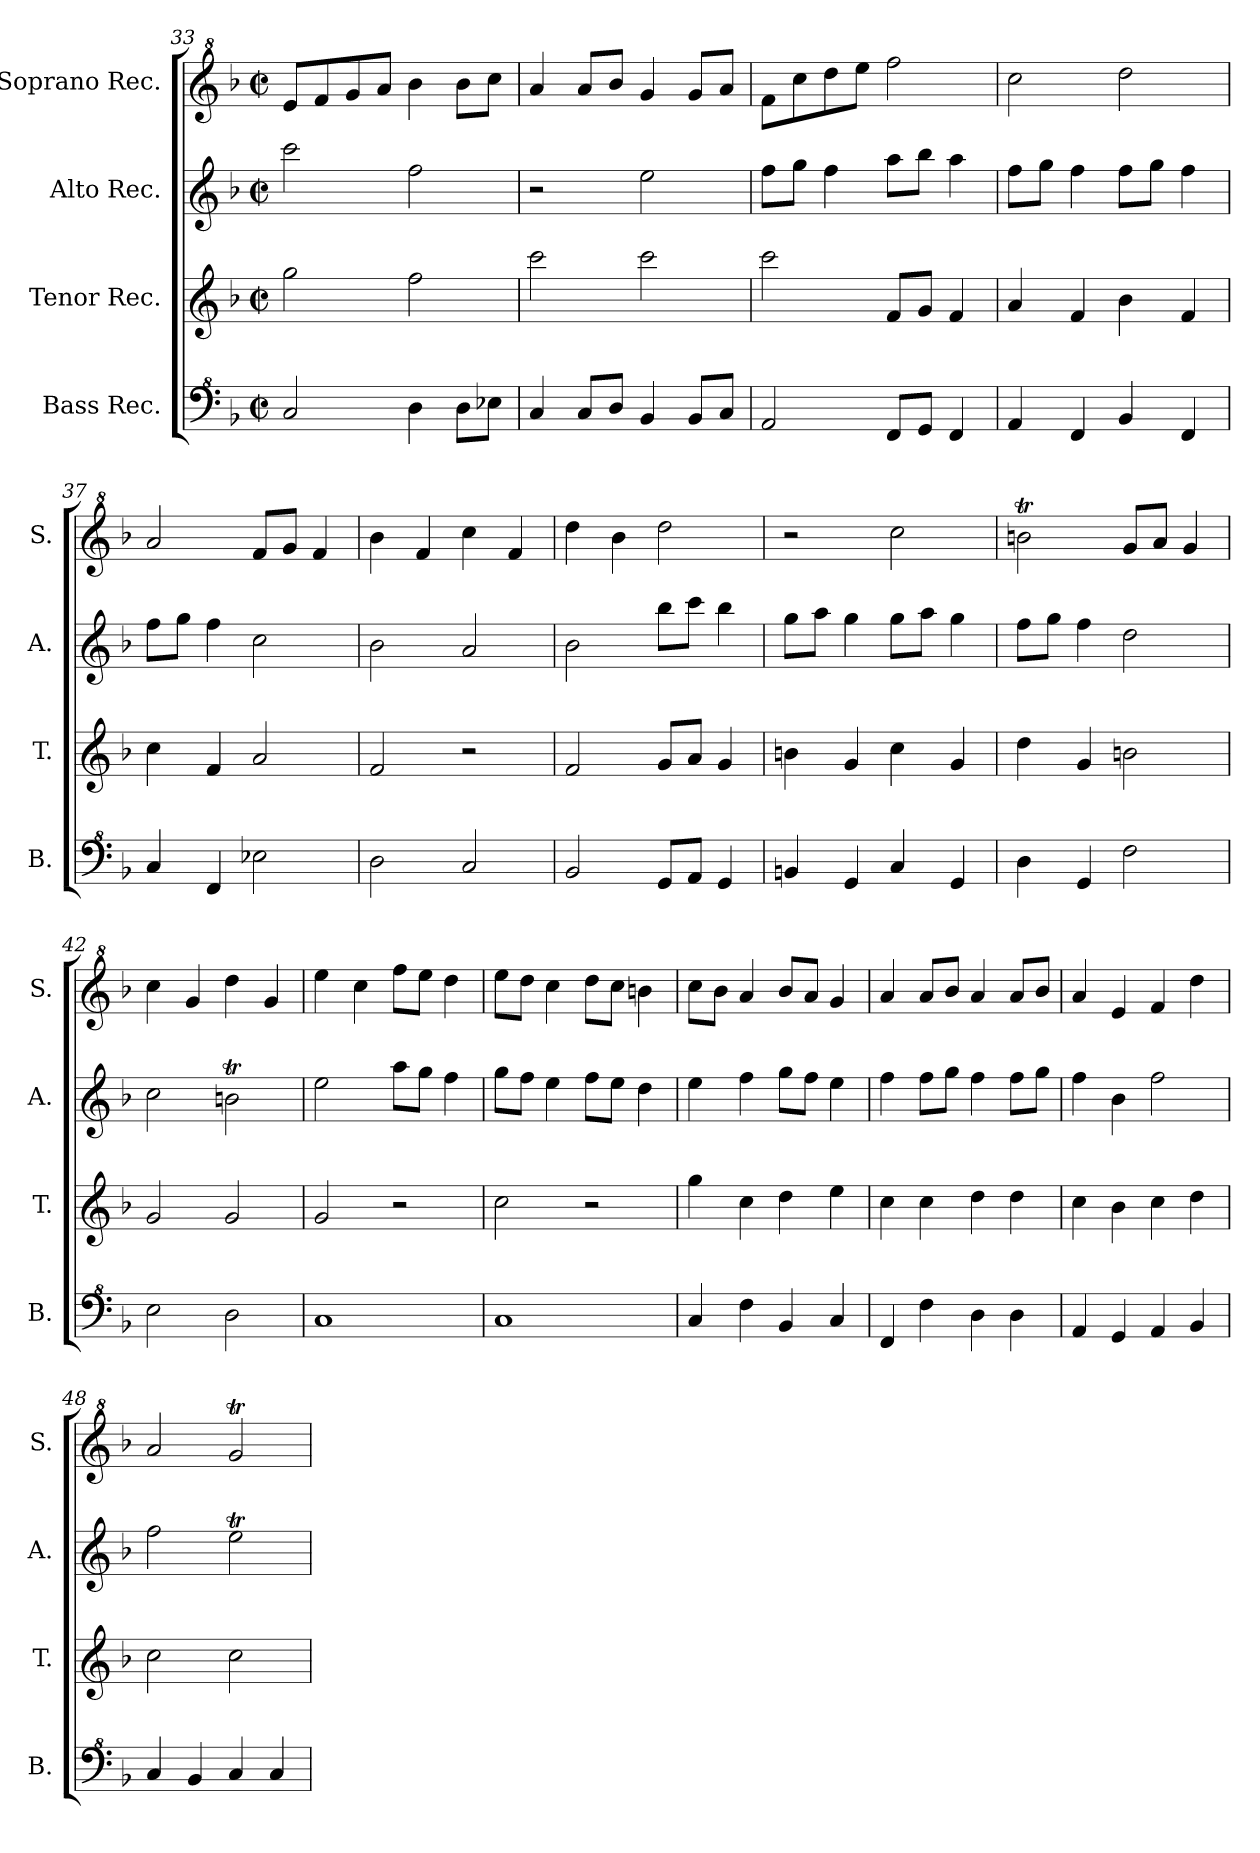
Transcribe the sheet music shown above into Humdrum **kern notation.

**kern	**kern	**kern	**kern
*part4	*part3	*part2	*part1
*staff4	*staff3	*staff2	*staff1
*I"Bass Rec.	*I"Tenor Rec.	*I"Alto Rec.	*I"Soprano Rec.
*I'B.	*I'T.	*I'A.	*I'S.
!!LO:PB:g=z
*clefF^4	*clefG2	*clefG2	*clefG^2
*k[b-]	*k[b-]	*k[b-]	*k[b-]
*F:	*F:	*F:	*F:
*M2/2	*M2/2	*M2/2	*M2/2
*met(c|)	*met(c|)	*met(c|)	*met(c|)
=33	=33	=33	=33
2c/	2gg\	2ccc\	8ee/L
.	.	.	8ff/
.	.	.	8gg/
.	.	.	8aa/J
4d\	2ff\	2ff\	4bb-\
8d\L	.	.	8bb-\L
8e-X\J	.	.	8ccc\J
=34	=34	=34	=34
4c/	2ccc\	2r	4aa/
8c/L	.	.	8aa/L
8d/J	.	.	8bb-/J
4B-/	2ccc\	2ee\	4gg/
8B-/L	.	.	8gg/L
8c/J	.	.	8aa/J
=35	=35	=35	=35
2A/	2ccc\	8ff\L	8ff\L
.	.	8gg\J	8ccc\
.	.	4ff\	8ddd\
.	.	.	8eee\J
8F/L	8f/L	8aa\L	2fff\
8G/J	8g/J	8bb-\J	.
4F/	4f/	4aa\	.
=36	=36	=36	=36
4A/	4a/	8ff\L	2ccc\
.	.	8gg\J	.
4F/	4f/	4ff\	.
4B-/	4b-\	8ff\L	2ddd\
.	.	8gg\J	.
4F/	4f/	4ff\	.
=37	=37	=37	=37
4c/	4cc\	8ff\L	2aa/
.	.	8gg\J	.
4F/	4f/	4ff\	.
2e-X\	2a/	2cc\	8ff/L
.	.	.	8gg/J
.	.	.	4ff/
=38	=38	=38	=38
2d\	2f/	2b-\	4bb-\
.	.	.	4ff/
2c/	2r	2a/	4ccc\
.	.	.	4ff/
=39	=39	=39	=39
2B-/	2f/	2b-\	4ddd\
.	.	.	4bb-\
8G/L	8g/L	8bb-\L	2ddd\
8A/J	8a/J	8ccc\J	.
4G/	4g/	4bb-\	.
=40	=40	=40	=40
4Bn/	4bn\	8gg\L	2r
.	.	8aa\J	.
4G/	4g/	4gg\	.
4c/	4cc\	8gg\L	2ccc\
.	.	8aa\J	.
4G/	4g/	4gg\	.
=41	=41	=41	=41
4d\	4dd\	8ff\L	2bbnt\
.	.	8gg\J	.
4G/	4g/	4ff\	.
2f\	2bn\	2dd\	8gg/L
.	.	.	8aa/J
.	.	.	4gg/
=42	=42	=42	=42
2e\	2g/	2cc\	4ccc\
.	.	.	4gg/
2d\	2g/	2bnt\	4ddd\
.	.	.	4gg/
=43	=43	=43	=43
1c	2g/	2ee\	4eee\
.	.	.	4ccc\
.	2r	8aa\L	8fff\L
.	.	8gg\J	8eee\J
.	.	4ff\	4ddd\
!!LO:LB:g=z
=44	=44	=44	=44
1c	2cc\	8gg\L	8eee\L
.	.	8ff\J	8ddd\J
.	.	4ee\	4ccc\
.	2r	8ff\L	8ddd\L
.	.	8ee\J	8ccc\J
.	.	4dd\	4bbn\
=45	=45	=45	=45
4c/	4gg\	4ee\	8ccc\L
.	.	.	8bb-\J
4f\	4cc\	4ff\	4aa/
4B-/	4dd\	8gg\L	8bb-/L
.	.	8ff\J	8aa/J
4c/	4ee\	4ee\	4gg/
=46	=46	=46	=46
4F/	4cc\	4ff\	4aa/
4f\	4cc\	8ff\L	8aa/L
.	.	8gg\J	8bb-/J
4d\	4dd\	4ff\	4aa/
4d\	4dd\	8ff\L	8aa/L
.	.	8gg\J	8bb-/J
=47	=47	=47	=47
4A/	4cc\	4ff\	4aa/
4G/	4b-\	4b-\	4ee/
4A/	4cc\	2ff\	4ff/
4B-/	4dd\	.	4ddd\
=48	=48	=48	=48
4c/	2cc\	2ff\	2aa/
4B-/	.	.	.
4c/	2cc\	2eet\	2ggT/
4c/	.	.	.
=	=	=	=
*-	*-	*-	*-
